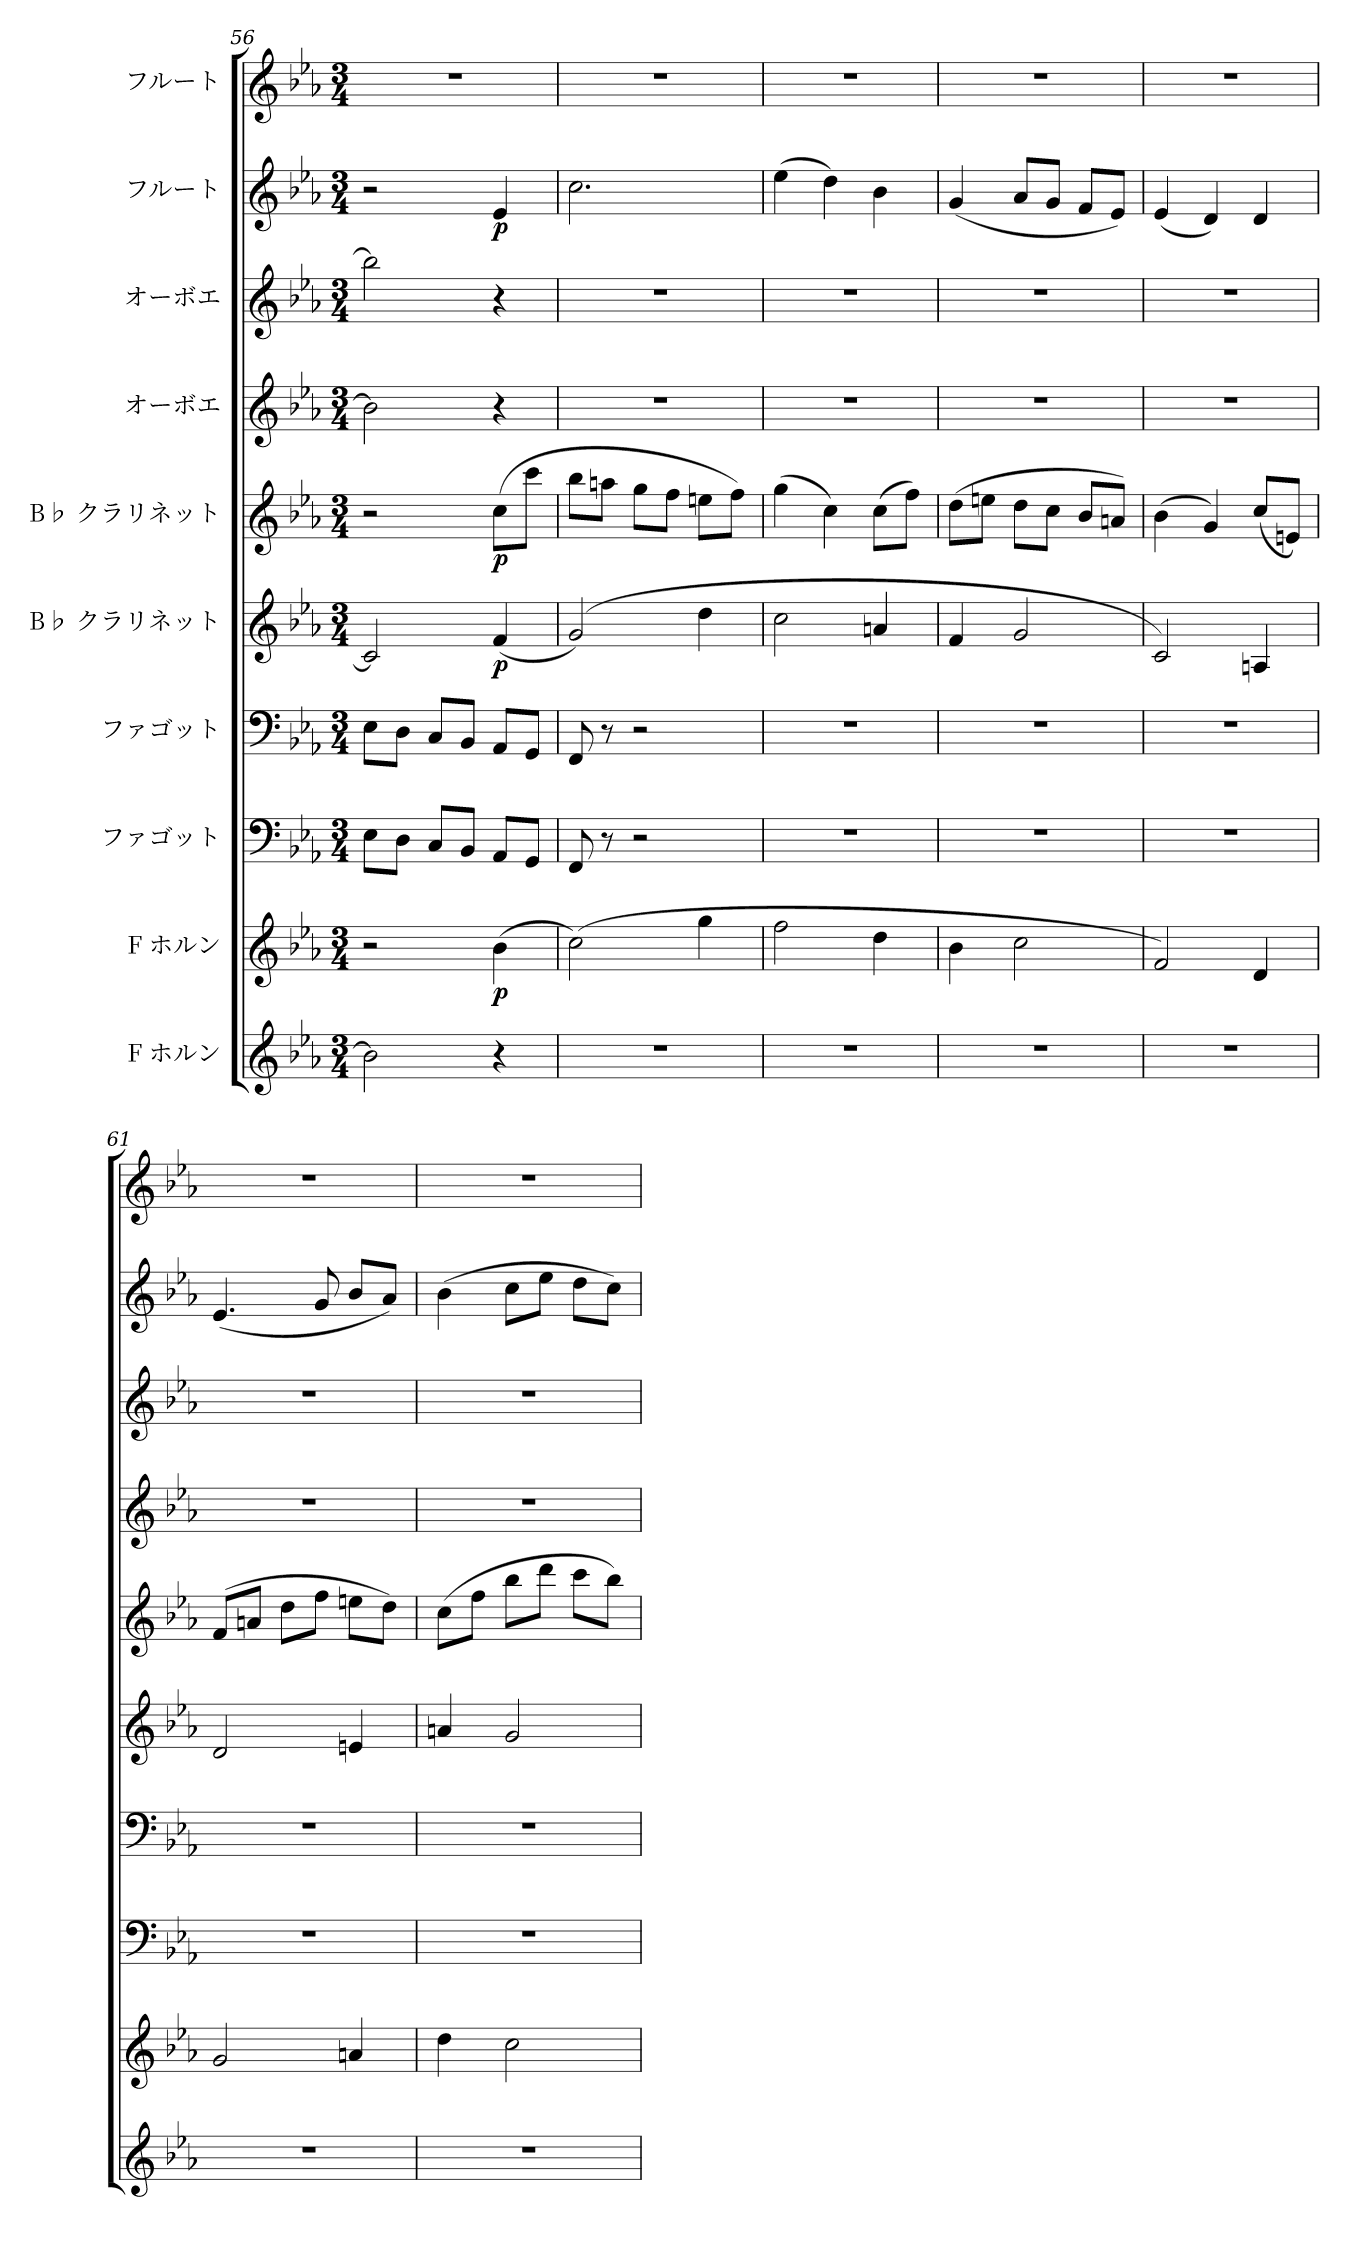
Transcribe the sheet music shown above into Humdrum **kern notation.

**kern	**kern	**dynam	**kern	**kern	**kern	**dynam	**kern	**dynam	**kern	**kern	**kern	**dynam	**kern
*part10	*part9	*part9	*part8	*part7	*part6	*part6	*part5	*part5	*part4	*part3	*part2	*part2	*part1
*staff10	*staff9	*staff9	*staff8	*staff7	*staff6	*staff6	*staff5	*staff5	*staff4	*staff3	*staff2	*staff2	*staff1
*I"F ホルン	*I"F ホルン	*	*I"ファゴット	*I"ファゴット	*I"B♭ クラリネット	*	*I"B♭ クラリネット	*	*I"オーボエ	*I"オーボエ	*I"フルート	*	*I"フルート
!!LO:PB:g=z
*clefG2	*clefG2	*	*clefF4	*clefF4	*clefG2	*	*clefG2	*	*clefG2	*clefG2	*clefG2	*	*clefG2
*ITrd4c7	*ITrd4c7	*	*	*	*ITrd1c2	*	*ITrd1c2	*	*	*	*	*	*
*k[b-e-a-d-]	*k[b-e-a-d-]	*	*k[b-e-a-]	*k[b-e-a-]	*k[b-e-a-d-g-]	*	*k[b-e-a-d-g-]	*	*k[b-e-a-]	*k[b-e-a-]	*k[b-e-a-]	*	*k[b-e-a-]
*M3/4	*M3/4	*	*M3/4	*M3/4	*M3/4	*	*M3/4	*	*M3/4	*M3/4	*M3/4	*	*M3/4
=56	=56	=56	=56	=56	=56	=56	=56	=56	=56	=56	=56	=56	=56
2e-\]	2r	.	8E-\L	8E-\L	2B-/]	.	2r	.	2b-\]	2bb-\]	2r	.	2.r
.	.	.	8D\J	8D\J	.	.	.	.	.	.	.	.	.
.	.	.	8C/L	8C/L	.	.	.	.	.	.	.	.	.
.	.	.	8BB-/J	8BB-/J	.	.	.	.	.	.	.	.	.
!	!	!LO:DY:b	!	!	!	!LO:DY:b	!	!LO:DY:b	!	!	!	!LO:DY:b	!
4r	(4e-\	p	8AA-/L	8AA-/L	(4e-/	p	(8b-\L	p	4r	4r	4e-/	p	.
.	.	.	8GG/J	8GG/J	.	.	8bb-\J	.	.	.	.	.	.
=57	=57	=57	=57	=57	=57	=57	=57	=57	=57	=57	=57	=57	=57
2.r	(2f\)	.	8FF/	8FF/	(2f/)	.	8aa-\L	.	2.r	2.r	2.cc\	.	2.r
.	.	.	8r	8r	.	.	8ggn\J	.	.	.	.	.	.
.	.	.	2r	2r	.	.	8ff\L	.	.	.	.	.	.
.	.	.	.	.	.	.	8ee-\J	.	.	.	.	.	.
.	4cc\	.	.	.	4cc\	.	8ddn\L	.	.	.	.	.	.
.	.	.	.	.	.	.	8ee-\J)	.	.	.	.	.	.
=58	=58	=58	=58	=58	=58	=58	=58	=58	=58	=58	=58	=58	=58
2.r	2b-\	.	2.r	2.r	2b-\	.	(4ff\	.	2.r	2.r	(4ee-\	.	2.r
.	.	.	.	.	.	.	4b-\)	.	.	.	4dd\)	.	.
.	4g\	.	.	.	4gn/	.	(8b-\L	.	.	.	4b-\	.	.
.	.	.	.	.	.	.	8ee-\J)	.	.	.	.	.	.
=59	=59	=59	=59	=59	=59	=59	=59	=59	=59	=59	=59	=59	=59
2.r	4e-\	.	2.r	2.r	4e-/	.	(8cc\L	.	2.r	2.r	(4g/	.	2.r
.	.	.	.	.	.	.	8ddn\J	.	.	.	.	.	.
.	2f\	.	.	.	2f/	.	8cc\L	.	.	.	8a-/L	.	.
.	.	.	.	.	.	.	8b-\J	.	.	.	8g/J	.	.
.	.	.	.	.	.	.	8a-/L	.	.	.	8f/L	.	.
.	.	.	.	.	.	.	8gn/J)	.	.	.	8e-/J)	.	.
=60	=60	=60	=60	=60	=60	=60	=60	=60	=60	=60	=60	=60	=60
2.r	2B-/)	.	2.r	2.r	2B-/)	.	(4a-\	.	2.r	2.r	(4e-/	.	2.r
.	.	.	.	.	.	.	4f/)	.	.	.	4d/)	.	.
.	4G/	.	.	.	4Gn/	.	(8b-/L	.	.	.	4d/	.	.
.	.	.	.	.	.	.	8dn/J)	.	.	.	.	.	.
=61	=61	=61	=61	=61	=61	=61	=61	=61	=61	=61	=61	=61	=61
2.r	2c/	.	2.r	2.r	2c/	.	(8e-/L	.	2.r	2.r	(4.e-/	.	2.r
.	.	.	.	.	.	.	8gn/J	.	.	.	.	.	.
.	.	.	.	.	.	.	8cc\L	.	.	.	.	.	.
.	.	.	.	.	.	.	8ee-\J	.	.	.	8g/	.	.
.	4dn/	.	.	.	4dn/	.	8ddn\L	.	.	.	8b-/L	.	.
.	.	.	.	.	.	.	8cc\J)	.	.	.	8a-/J)	.	.
!!LO:PB:g=z
=62	=62	=62	=62	=62	=62	=62	=62	=62	=62	=62	=62	=62	=62
2.r	4g\	.	2.r	2.r	4gn/	.	(8b-\L	.	2.r	2.r	(4b-\	.	2.r
.	.	.	.	.	.	.	8ee-\J	.	.	.	.	.	.
.	2f\	.	.	.	2f/	.	8aa-\L	.	.	.	8cc\L	.	.
.	.	.	.	.	.	.	8ccc\J	.	.	.	8ee-\J	.	.
.	.	.	.	.	.	.	8bb-\L	.	.	.	8dd\L	.	.
.	.	.	.	.	.	.	8aa-\J)	.	.	.	8cc\J)	.	.
=	=	=	=	=	=	=	=	=	=	=	=	=	=
*-	*-	*-	*-	*-	*-	*-	*-	*-	*-	*-	*-	*-	*-
